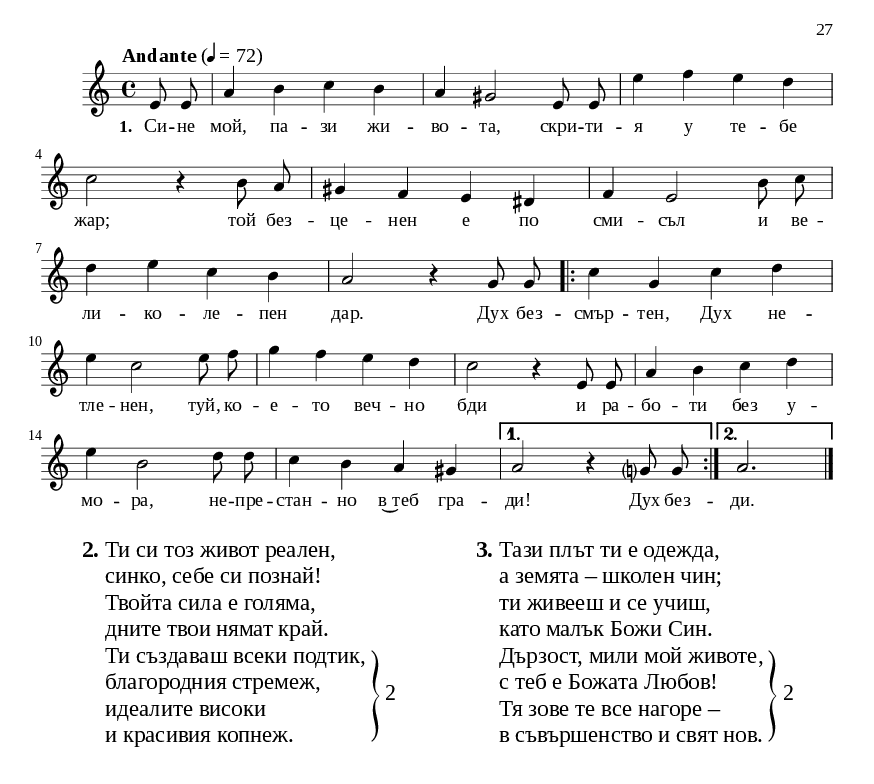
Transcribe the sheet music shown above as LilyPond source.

\version "2.24.4"

% include paper part and global functions
\include "include/globals.ily"

"rightBraces045" = \markup {
  \column {
    % repeat braces
    \translate #'(0 . -17.9 )
    \right-brace #44


  }
  \column {
    % repeat numbers
    \translate #'(0 . -18.4 )
    2


  }
}

\bookpart {
  \label #'ref045
  \tocItem \markup "Сине мой, пази живота"
  \include "include/bookpart-paper.ily"
  \paper {
      print-first-page-number = ##t
      bookpart-level-page-numbering = ##t
  print-page-number = ##t
      first-page-number = #27
}
\score {
    \include "include/score-layout.ily"

    \new Voice \absolute  {
      \clef treble
      \key a \minor
      \time 4/4
      \tempoFunc "Andante" 4 "72"
      \autoBeamOff
      \partial 4


      e'8 e'8 | a'4 b' c''4 b' | a'4 gis'2 e'8 e' | e''4 f'' e''4 d'' | \break

      c''2 r4 b'8 a'  |  gis'4 f'  e'4 dis' |  f'4 e'2  b'8 c'' \break |

      d''4 e'' c''4 b' | a'2 r4 g'8 g' \repeat volta 2 {
        |  c''4 g' c''4 d'' | e''4 c''2 e''8 f'' | g''4 f'' e''4 d'' | c''2 r4 e'8 e' | a'4 b'  c''4 d'' \break |

        e''4 b'2 d''8 d'' c''4 b' a'4 gis' |
      } \alternative { { a'2 r4 g'?8 g'  } { a'2. } } \bar "|."
    }

    \addlyrics {
      \set stanza = "1. " Си -- не мой, па -- зи жи -- во -- та, скри -- ти -- я у
      те -- бе жар; той без -- це -- нен е по сми -- съл и ве --
      ли -- ко -- ле -- пен дар. Дух без -- смър -- тен, Дух не -- тле -- нен,
      туй, ко -- е -- то веч -- но бди и ра -- бо -- ти без у --
      мо -- ра, не -- пре -- стан -- но в~теб гра -- ди! Дух без -- ди.
    }

    \header {
      title = \titleFunc #'ref_desc_3 "Сине мой, пази живота" "Sine moj, pazi života"
    }

    \midi{}

  } % score

  \markup \abs-fontsize #11 \override #`(baseline-skip . ,bgCoupletBaselineSkip) {
    \fill-line {
      \hspace #0.1
      \column {
        \line {
          \bold "2."
          \column {
            "Ти си тоз живот реален,"
            "синко, себе си познай!"
            "Твойта сила е голяма,"
            "дните твои нямат край."
            "Ти създаваш всеки подтик,"
            "благородния стремеж,"
            "идеалите високи"
            "и красивия копнеж."
          }\"rightBraces045"
        }
      }
      \hspace #0.1
      % adds horizontal spacing between columns
      \column {
        \line {
          \bold "3."
          \column {
            "Тази плът ти е одежда,"
            "а земята – школен чин;"
            "ти живееш и се учиш,"
            "като малък Божи Син."
            "Дързост, мили мой животе,"
            "с теб е Божата Любов!"
            "Тя зове те все нагоре –"
            "в съвършенство и свят нов."
          } \"rightBraces045"
        }

        % adds vertical spacing between verses
      }\hspace #0.1
    }
  }

} % bookpart
